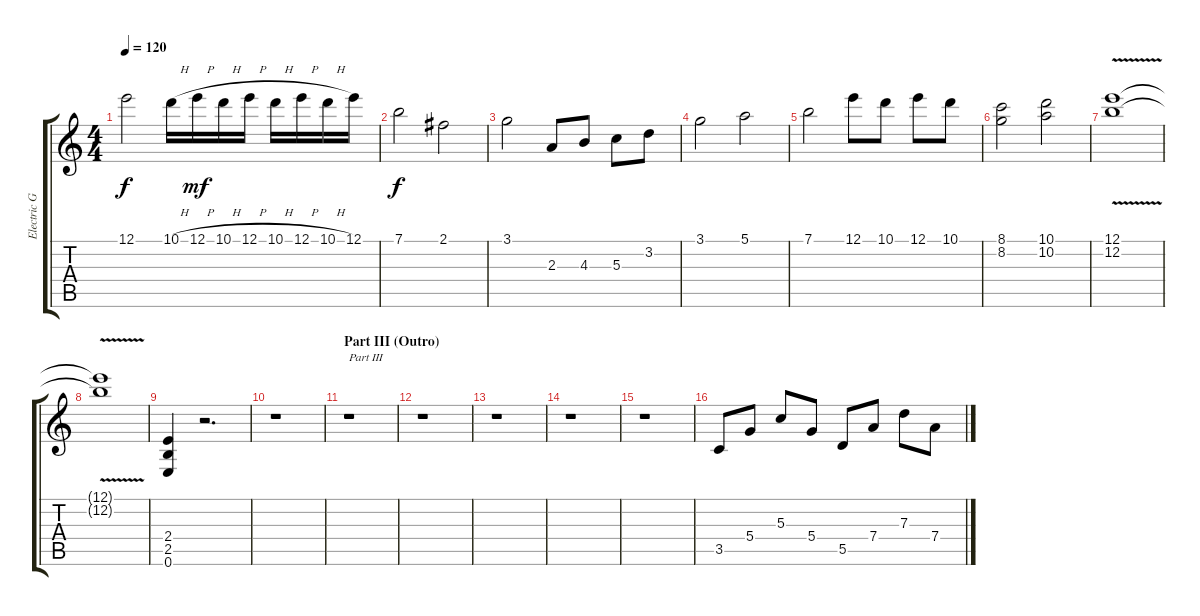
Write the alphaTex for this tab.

\track ("Electric Guitar 2" "Electric G") {instrument overdrivenguitar}
\staff {score tabs}
\tuning (E4 B3 G3 D3 A2 E2) {hide}
\ts (4 4)
\tempo 120
\clef g2
\ks c
12.1.2{dy f} 10.1{h}.16 12.1{h}.16{dy mf} 10.1{h}.16 12.1{h}.16 10.1{h}.16 12.1{h}.16 10.1{h}.16 12.1.16 |
7.1.2{dy f} 2.1.2 |
3.1.2 2.3.8 4.3.8 5.3.8 3.2.8 |
3.1.2 5.1.2 |
7.1.2 12.1.8 10.1.8 12.1.8 10.1.8 |
(8.1 8.2).2 (10.1 10.2).2 |
(12.1{v} 12.2{v}).1 |
(12.1{t} 12.2{t}).1 |
(2.4 2.5 0.6).4 r.2{d} |
r.1 |
\section ("" "Part III (Outro)")
r.1{txt "Part III"} |
r.1 |
r.1 |
r.1 |
r.1 |
3.5.8{volume 12 instrument acousticguitarsteel} 5.4.8 5.3.8 5.4.8 5.5.8 7.4.8 7.3.8 7.4.8
